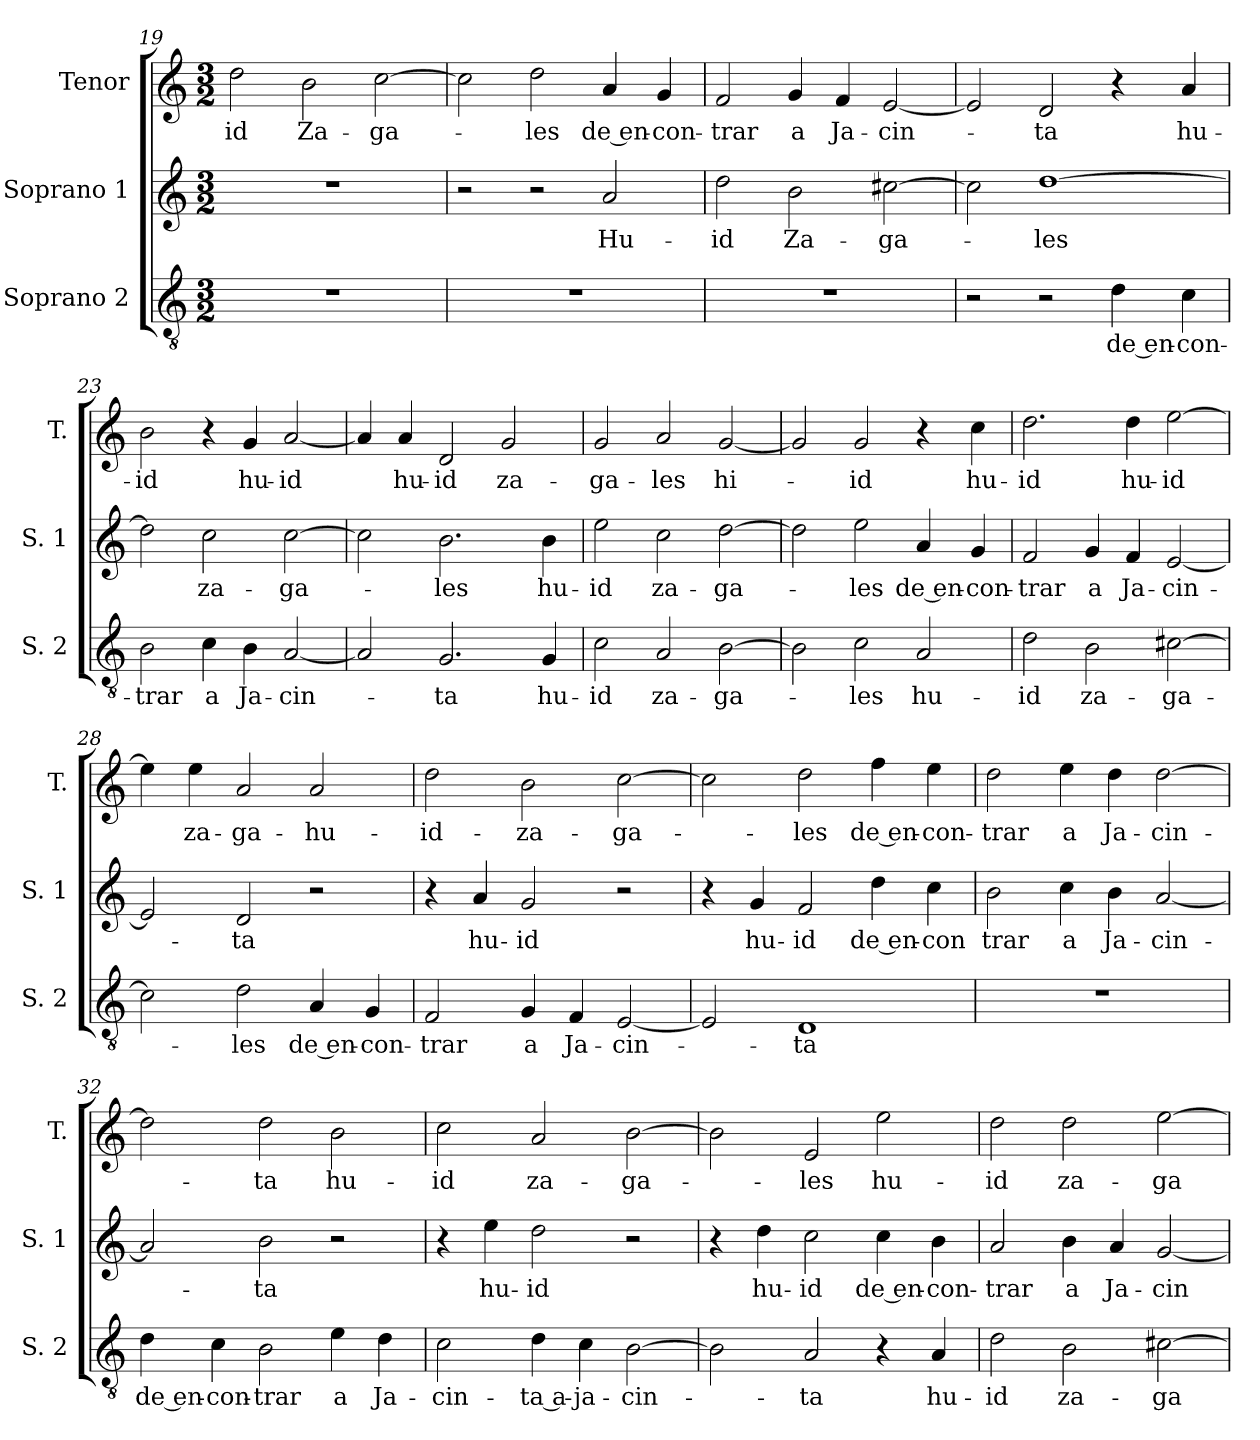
**kern	**text	**kern	**text	**kern	**text
*part3	*part3	*part2	*part2	*part1	*part1
*staff3	*staff3	*staff2	*staff2	*staff1	*staff1
*I"Soprano 2	*	*I"Soprano 1	*	*I"Tenor	*
*I'S. 2	*	*I'S. 1	*	*I'T.	*
*clefGv2	*	*clefG2	*	*clefG2	*
*M3/2	*	*M3/2	*	*M3/2	*
=19	=19	=19	=19	=19	=19
1.r	.	1.r	.	2dd	-id
.	.	.	.	2b	Za-
.	.	.	.	[2cc	-ga-
=20	=20	=20	=20	=20	=20
1.r	.	2r	.	2cc]	.
.	.	2r	.	2dd	-les
.	.	2a	Hu-	4a	de en-
.	.	.	.	4g	-con-
=21	=21	=21	=21	=21	=21
1.r	.	2dd	-id	2f	-trar
.	.	2b	Za-	4g	a
.	.	.	.	4f	Ja-
.	.	[2cc#X	-ga-	[2e	-cin-
=22	=22	=22	=22	=22	=22
2r	.	2cc#]	.	2e]	.
2r	.	[1dd	-les	2d	-ta
4d	de en-	.	.	4r	.
4c	-con-	.	.	4a	hu-
=23	=23	=23	=23	=23	=23
2B	-trar	2dd]	.	2b	-id
4c	a	2cc	za-	4r	.
4B	Ja-	.	.	4g	hu-
[2A	-cin-	[2cc	-ga-	[2a	-id
=24	=24	=24	=24	=24	=24
2A]	.	2cc]	.	4a]	.
.	.	.	.	4a	hu-
2.G	-ta	2.b	-les	2d	-id
.	.	.	.	2g	za-
4G	hu-	4b	hu-	.	.
=25	=25	=25	=25	=25	=25
2c	-id	2ee	-id	2g	-ga-
2A	za-	2cc	za-	2a	-les
[2B	-ga-	[2dd	-ga-	[2g	hi-
=26	=26	=26	=26	=26	=26
2B]	.	2dd]	.	2g]	.
2c	-les	2ee	-les	2g	-id
2A	hu-	4a	de en-	4r	.
.	.	4g	-con-	4cc	hu-
=27	=27	=27	=27	=27	=27
2d	-id	2f	-trar	2.dd	-id
2B	za-	4g	a	.	.
.	.	4f	Ja-	4dd	hu-
[2c#X	-ga-	[2e	-cin-	[2ee	-id
=28	=28	=28	=28	=28	=28
2c#]	.	2e]	.	4ee]	.
.	.	.	.	4ee	za-
2d	-les	2d	-ta	2a	-ga-
4A	de en-	2r	.	2a	-hu-
4G	-con-	.	.	.	.
=29	=29	=29	=29	=29	=29
2F	-trar	4r	.	2dd	-id-
.	.	4a	hu-	.	.
4G	a	2g	-id	2b	-za-
4F	Ja-	.	.	.	.
[2E	-cin-	2r	.	[2cc	-ga-
=30	=30	=30	=30	=30	=30
2E]	.	4r	.	2cc]	.
.	.	4g	hu-	.	.
1D	-ta	2f	-id	2dd	-les
.	.	4dd	de en-	4ff	de en-
.	.	4cc	-con	4ee	-con-
=31	=31	=31	=31	=31	=31
1.r	.	2b	trar	2dd	-trar
.	.	4cc	a	4ee	a
.	.	4b	Ja-	4dd	Ja-
.	.	[2a	-cin-	[2dd	-cin-
=32	=32	=32	=32	=32	=32
4d	de en-	2a]	.	2dd]	.
4c	-con-	.	.	.	.
2B	-trar	2b	-ta	2dd	-ta
4e	a	2r	.	2b	hu-
4d	Ja-	.	.	.	.
=33	=33	=33	=33	=33	=33
2c	-cin-	4r	.	2cc	-id
.	.	4ee	hu-	.	.
4d	-ta a-	2dd	-id	2a	za-
4c	-ja-	.	.	.	.
[2B	-cin-	2r	.	[2b	-ga-
=34	=34	=34	=34	=34	=34
2B]	.	4r	.	2b]	.
.	.	4dd	hu-	.	.
2A	-ta	2cc	-id	2e	-les
4r	.	4cc	de en-	2ee	hu-
4A	hu-	4b	-con-	.	.
=35	=35	=35	=35	=35	=35
2d	-id	2a	-trar	2dd	-id
2B	za-	4b	a	2dd	za-
.	.	4a	Ja-	.	.
[2c#X	-ga-	[2g	-cin-	[2ee	-ga-
=	=	=	=	=	=
*-	*-	*-	*-	*-	*-
